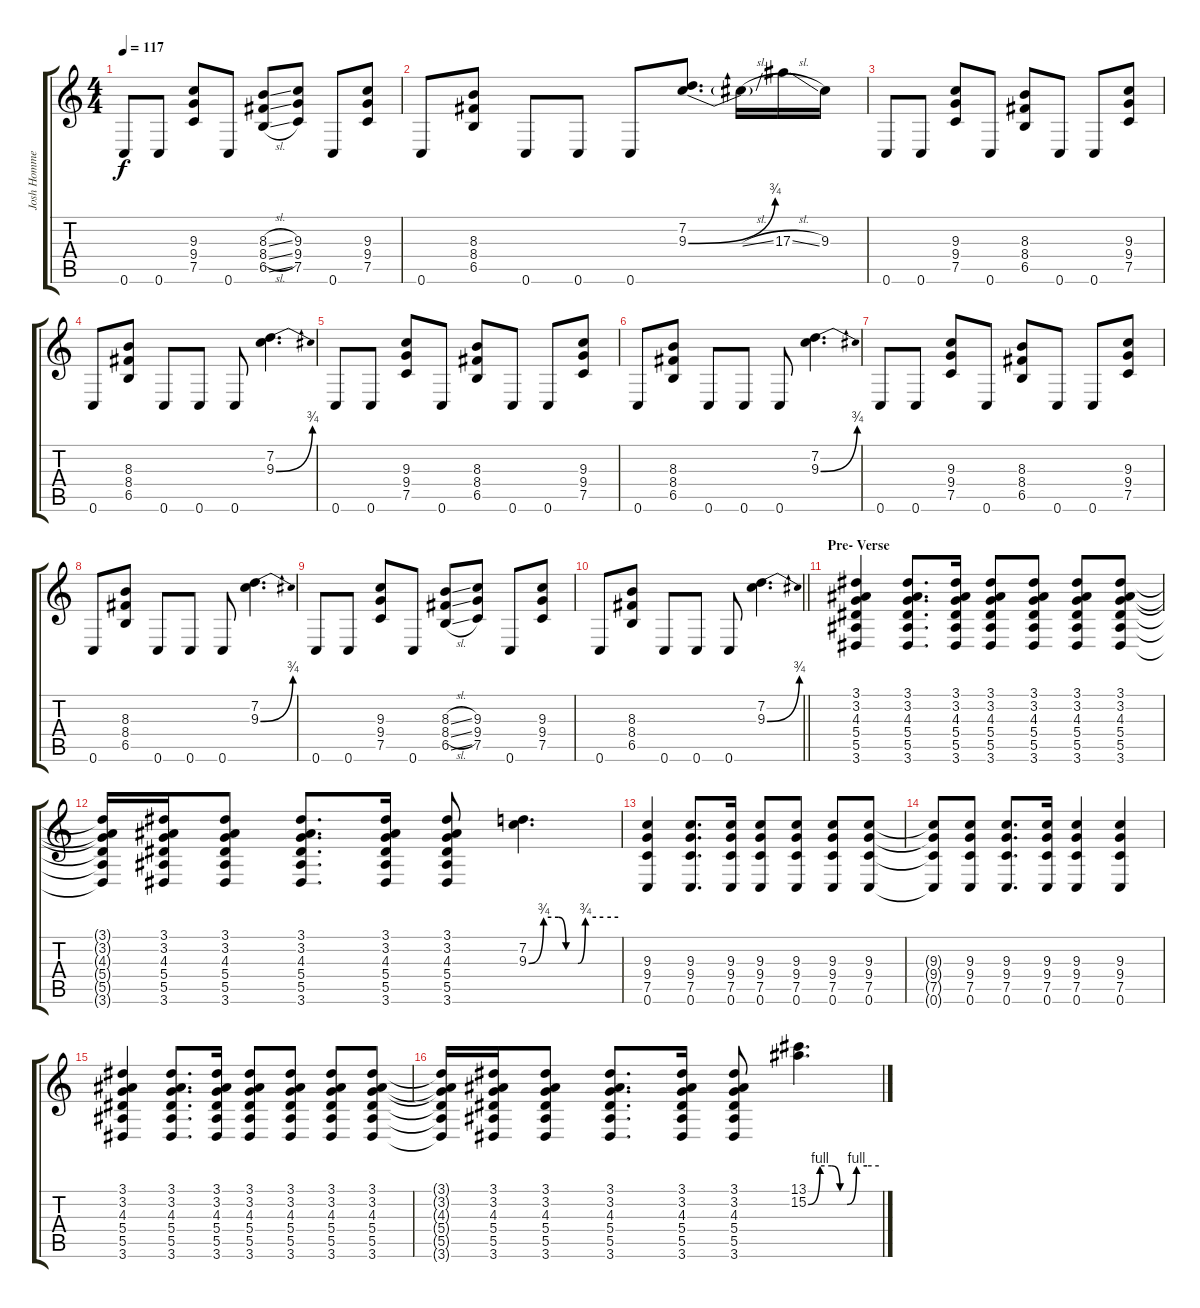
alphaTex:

\track ("Josh Homme" "Josh Homme") {instrument distortionguitar}
\staff {score tabs}
\tuning (C4 G3 Eb3 Bb2 F2 C2) {hide}
\ts (4 4)
\tempo 117
\clef g2
\ks c
0.6.8{dy f} 0.6.8 (9.3 9.4 7.5).8 0.6.8 (8.3{sl} 8.4{sl} 6.5{sl}).8 (9.3 9.4 7.5).8 0.6.8 (9.3 9.4 7.5).8 |
0.6.8 (8.3 8.4 6.5).8 0.6.8 0.6.8 0.6.8 (7.2 9.3{be (bend 0 0 60 3)}).8{d} 9.3{sl t}.16 17.3{sl}.16 9.3.16 |
0.6.8 0.6.8 (9.3 9.4 7.5).8 0.6.8 (8.3 8.4 6.5).8 0.6.8 0.6.8 (9.3 9.4 7.5).8 |
0.6.8 (8.3 8.4 6.5).8 0.6.8 0.6.8 0.6.8 (7.2 9.3{be (bend 0 0 60 3)}).4{d} |
0.6.8 0.6.8 (9.3 9.4 7.5).8 0.6.8 (8.3 8.4 6.5).8 0.6.8 0.6.8 (9.3 9.4 7.5).8 |
0.6.8 (8.3 8.4 6.5).8 0.6.8 0.6.8 0.6.8 (7.2 9.3{be (bend 0 0 60 3)}).4{d} |
0.6.8 0.6.8 (9.3 9.4 7.5).8 0.6.8 (8.3 8.4 6.5).8 0.6.8 0.6.8 (9.3 9.4 7.5).8 |
0.6.8 (8.3 8.4 6.5).8 0.6.8 0.6.8 0.6.8 (7.2 9.3{be (bend 0 0 60 3)}).4{d} |
0.6.8 0.6.8 (9.3 9.4 7.5).8 0.6.8 (8.3{sl} 8.4{sl} 6.5{sl}).8 (9.3 9.4 7.5).8 0.6.8 (9.3 9.4 7.5).8 |
\barLineRight lightlight
0.6.8 (8.3 8.4 6.5).8 0.6.8 0.6.8 0.6.8 (7.2 9.3{be (bend 0 0 60 3)}).4{d} |
\section ("" "Pre- Verse")
(3.1 3.2 4.3 5.4 5.5 3.6).4 (3.1 3.2 4.3 5.4 5.5 3.6).8{d} (3.1 3.2 4.3 5.4 5.5 3.6).16 (3.1 3.2 4.3 5.4 5.5 3.6).8 (3.1 3.2 4.3 5.4 5.5 3.6).8 (3.1 3.2 4.3 5.4 5.5 3.6).8 (3.1 3.2 4.3 5.4 5.5 3.6).8 |
(3.1{t} 3.2{t} 4.3{t} 5.4{t} 5.5{t} 3.6{t}).16 (3.1 3.2 4.3 5.4 5.5 3.6).16 (3.1 3.2 4.3 5.4 5.5 3.6).8 (3.1 3.2 4.3 5.4 5.5 3.6).8{d} (3.1 3.2 4.3 5.4 5.5 3.6).16 (3.1 3.2 4.3 5.4 5.5 3.6).8 (7.2 9.3{be (custom 0 0 10 3 20 3 25 0 33 0 38 3 50 3 60 3)}).4{d} |
(9.3 9.4 7.5 0.6).4 (9.3 9.4 7.5 0.6).8{d} (9.3 9.4 7.5 0.6).16 (9.3 9.4 7.5 0.6).8 (9.3 9.4 7.5 0.6).8 (9.3 9.4 7.5 0.6).8 (9.3 9.4 7.5 0.6).8 |
(9.3{t} 9.4{t} 7.5{t} 0.6{t}).8 (9.3 9.4 7.5 0.6).8 (9.3 9.4 7.5 0.6).8{d} (9.3 9.4 7.5 0.6).16 (9.3 9.4 7.5 0.6).4 (9.3 9.4 7.5 0.6).4 |
(3.1 3.2 4.3 5.4 5.5 3.6).4 (3.1 3.2 4.3 5.4 5.5 3.6).8{d} (3.1 3.2 4.3 5.4 5.5 3.6).16 (3.1 3.2 4.3 5.4 5.5 3.6).8 (3.1 3.2 4.3 5.4 5.5 3.6).8 (3.1 3.2 4.3 5.4 5.5 3.6).8 (3.1 3.2 4.3 5.4 5.5 3.6).8 |
(3.1{t} 3.2{t} 4.3{t} 5.4{t} 5.5{t} 3.6{t}).16 (3.1 3.2 4.3 5.4 5.5 3.6).16 (3.1 3.2 4.3 5.4 5.5 3.6).8 (3.1 3.2 4.3 5.4 5.5 3.6).8{d} (3.1 3.2 4.3 5.4 5.5 3.6).16 (3.1 3.2 4.3 5.4 5.5 3.6).8 (13.1 15.2{be (custom 0 0 10 4 20 4 27 0 33 0 41 4 50 4 60 4)}).4{d}
